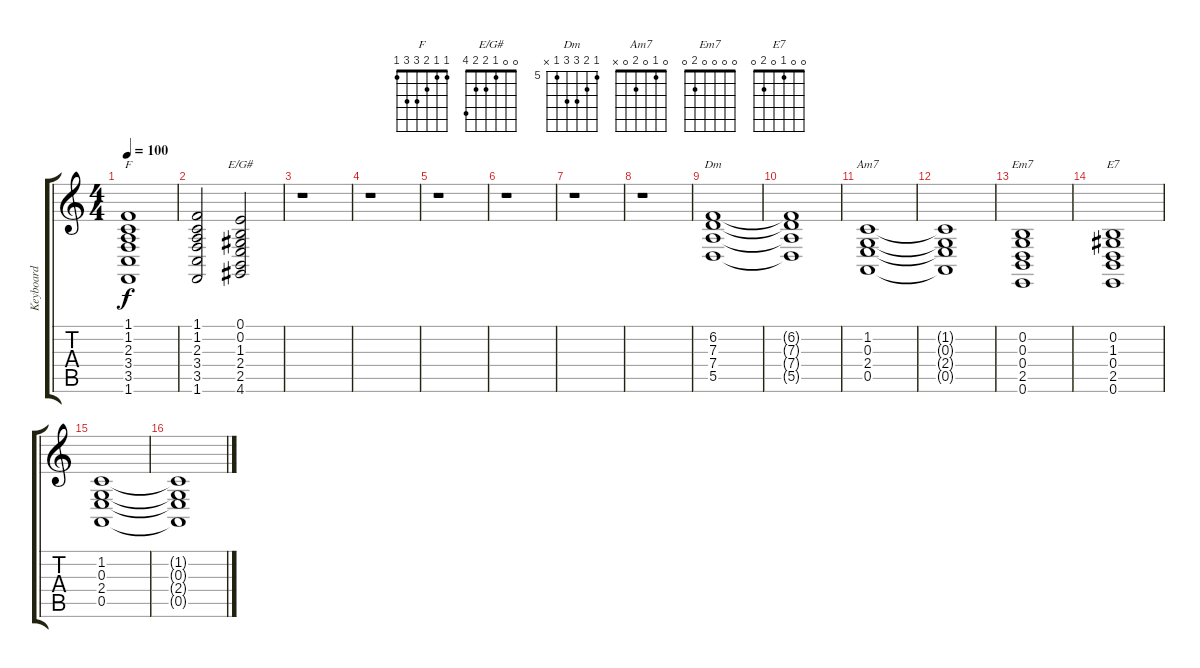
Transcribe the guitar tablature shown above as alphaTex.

\track ("Keyboard" "Keyboard") {instrument pad7halo}
\staff {score tabs}
\tuning (E4 B3 G3 D3 A2 E2) {hide}
\chord ("F" 1 1 2 3 3 1)
\chord ("E/G#" 0 0 1 2 2 4)
\chord ("Dm" 5 6 7 7 5 x) {firstfret 5}
\chord ("Am7" 0 1 0 2 0 x)
\chord ("Em7" 0 0 0 0 2 0)
\chord ("E7" 0 0 1 0 2 0)
\ts (4 4)
\tempo 100
\clef g2
\ks c
(1.1 1.2 2.3 3.4 3.5 1.6).1{ch "F" dy f} |
(1.1 1.2 2.3 3.4 3.5 1.6).2 (0.1 0.2 1.3 2.4 2.5 4.6).2{ch "E/G#"} |
r.1 |
r.1 |
r.1 |
r.1 |
r.1 |
r.1 |
(6.2 7.3 7.4 5.5).1{ch "Dm"} |
(6.2{t} 7.3{t} 7.4{t} 5.5{t}).1 |
(1.2 0.3 2.4 0.5).1{ch "Am7"} |
(1.2{t} 0.3{t} 2.4{t} 0.5{t}).1 |
(0.2 0.3 0.4 2.5 0.6).1{ch "Em7"} |
(0.2 1.3 0.4 2.5 0.6).1{ch "E7"} |
(1.2 0.3 2.4 0.5).1 |
(1.2{t} 0.3{t} 2.4{t} 0.5{t}).1
